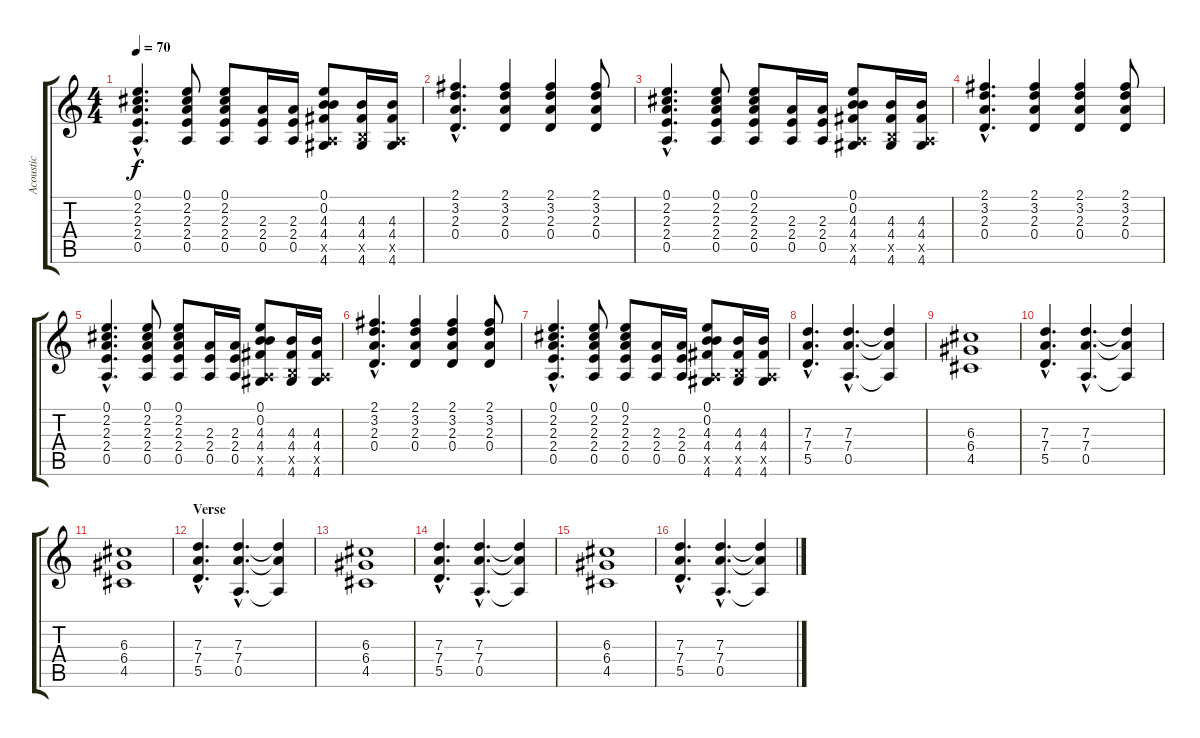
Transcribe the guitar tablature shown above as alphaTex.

\track ("Acoustic" "Acoustic") {instrument acousticguitarsteel}
\staff {score tabs}
\tuning (E4 B3 G3 D3 A2 E2) {hide}
\ts (4 4)
\tempo 70
\clef g2
\ks c
(0.1{hac} 2.2{hac} 2.3{hac} 2.4{hac} 0.5{hac}).4{d dy f} (0.1 2.2 2.3 2.4 0.5).8 (0.1 2.2 2.3 2.4 0.5).8 (2.3 2.4 0.5).16 (2.3 2.4 0.5).16 (0.1 0.2 4.3 4.4 0.5{x} 4.6).8 (4.3 4.4 2.5{x} 4.6).16 (4.3 4.4 0.5{x} 4.6).16 |
(2.1{hac} 3.2{hac} 2.3{hac} 0.4{hac}).4{d} (2.1 3.2 2.3 0.4).4 (2.1 3.2 2.3 0.4).4 (2.1 3.2 2.3 0.4).8 |
(0.1{hac} 2.2{hac} 2.3{hac} 2.4{hac} 0.5{hac}).4{d} (0.1 2.2 2.3 2.4 0.5).8 (0.1 2.2 2.3 2.4 0.5).8 (2.3 2.4 0.5).16 (2.3 2.4 0.5).16 (0.1 0.2 4.3 4.4 0.5{x} 4.6).8 (4.3 4.4 2.5{x} 4.6).16 (4.3 4.4 0.5{x} 4.6).16 |
(2.1{hac} 3.2{hac} 2.3{hac} 0.4{hac}).4{d} (2.1 3.2 2.3 0.4).4 (2.1 3.2 2.3 0.4).4 (2.1 3.2 2.3 0.4).8 |
(0.1{hac} 2.2{hac} 2.3{hac} 2.4{hac} 0.5{hac}).4{d} (0.1 2.2 2.3 2.4 0.5).8 (0.1 2.2 2.3 2.4 0.5).8 (2.3 2.4 0.5).16 (2.3 2.4 0.5).16 (0.1 0.2 4.3 4.4 0.5{x} 4.6).8 (4.3 4.4 2.5{x} 4.6).16 (4.3 4.4 0.5{x} 4.6).16 |
(2.1{hac} 3.2{hac} 2.3{hac} 0.4{hac}).4{d} (2.1 3.2 2.3 0.4).4 (2.1 3.2 2.3 0.4).4 (2.1 3.2 2.3 0.4).8 |
(0.1{hac} 2.2{hac} 2.3{hac} 2.4{hac} 0.5{hac}).4{d} (0.1 2.2 2.3 2.4 0.5).8 (0.1 2.2 2.3 2.4 0.5).8 (2.3 2.4 0.5).16 (2.3 2.4 0.5).16 (0.1 0.2 4.3 4.4 0.5{x} 4.6).8 (4.3 4.4 2.5{x} 4.6).16 (4.3 4.4 0.5{x} 4.6).16 |
(7.3{hac} 7.4{hac} 5.5{hac}).4{d} (7.3{hac} 7.4{hac} 0.5{hac}).4{d} (7.3{t} 7.4{t} 0.5{t}).4 |
(6.3 6.4 4.5).1 |
(7.3{hac} 7.4{hac} 5.5{hac}).4{d} (7.3{hac} 7.4{hac} 0.5{hac}).4{d} (7.3{t} 7.4{t} 0.5{t}).4 |
(6.3 6.4 4.5).1 |
\section ("" "Verse")
(7.3{hac} 7.4{hac} 5.5{hac}).4{d} (7.3{hac} 7.4{hac} 0.5{hac}).4{d} (7.3{t} 7.4{t} 0.5{t}).4 |
(6.3 6.4 4.5).1 |
(7.3{hac} 7.4{hac} 5.5{hac}).4{d} (7.3{hac} 7.4{hac} 0.5{hac}).4{d} (7.3{t} 7.4{t} 0.5{t}).4 |
(6.3 6.4 4.5).1 |
(7.3{hac} 7.4{hac} 5.5{hac}).4{d} (7.3{hac} 7.4{hac} 0.5{hac}).4{d} (7.3{t} 7.4{t} 0.5{t}).4
